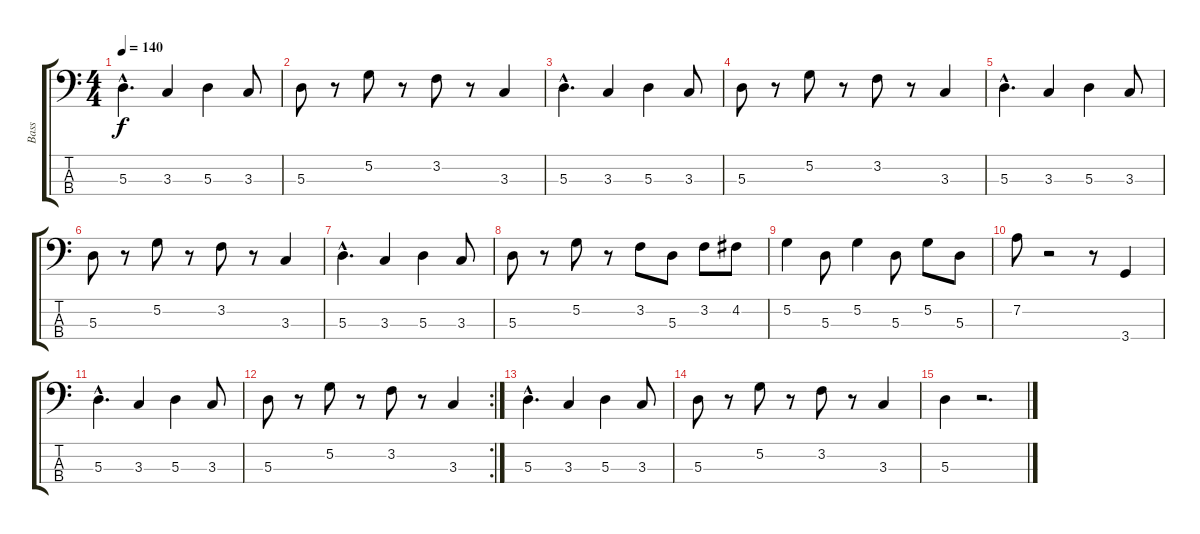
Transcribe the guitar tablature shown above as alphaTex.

\track ("Bass" "Bass") {instrument fretlessbass}
\staff {score tabs}
\tuning (G2 D2 A1 E1) {hide}
\ts (4 4)
\tempo 140
\clef f4
\ks c
5.3{hac}.4{d dy f} 3.3.4 5.3.4 3.3.8 |
5.3.8 r.8 5.2.8 r.8 3.2.8 r.8 3.3.4 |
5.3{hac}.4{d} 3.3.4 5.3.4 3.3.8 |
5.3.8 r.8 5.2.8 r.8 3.2.8 r.8 3.3.4 |
5.3{hac}.4{d} 3.3.4 5.3.4 3.3.8 |
5.3.8 r.8 5.2.8 r.8 3.2.8 r.8 3.3.4 |
5.3{hac}.4{d} 3.3.4 5.3.4 3.3.8 |
5.3.8 r.8 5.2.8 r.8 3.2.8 5.3.8 3.2.8 4.2.8 |
5.2.4 5.3.8 5.2.4 5.3.8 5.2.8 5.3.8 |
7.2.8 r.2 r.8 3.4.4 |
5.3{hac}.4{d} 3.3.4 5.3.4 3.3.8 |
\rc 2
5.3.8 r.8 5.2.8 r.8 3.2.8 r.8 3.3.4 |
5.3{hac}.4{d} 3.3.4 5.3.4 3.3.8 |
5.3.8 r.8 5.2.8 r.8 3.2.8 r.8 3.3.4 |
5.3.4 r.2{d}
